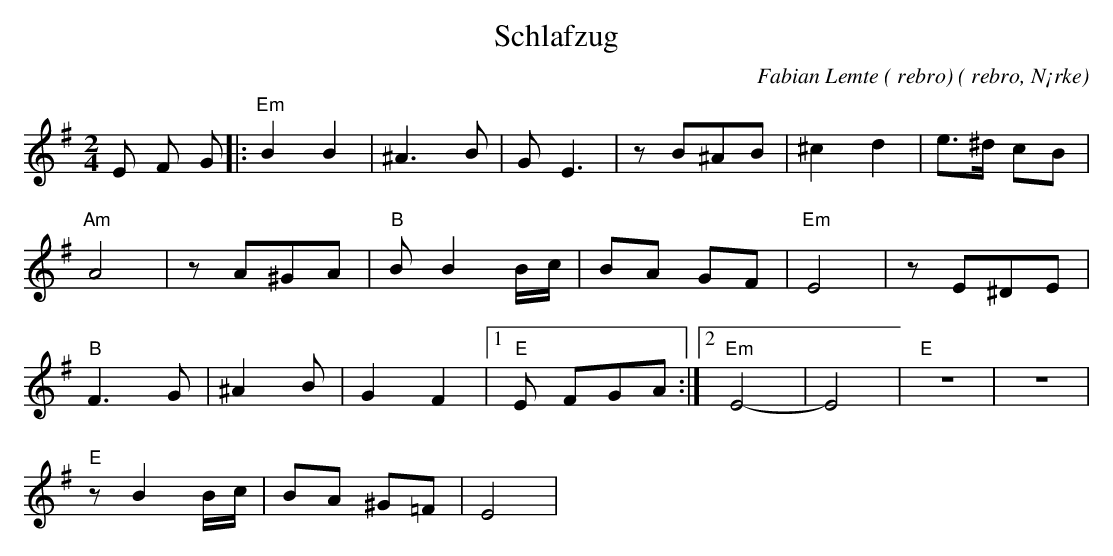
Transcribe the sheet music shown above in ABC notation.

X:1
T:Schlafzug
O: rebro, N¡rke
C:Fabian Lemte ( rebro)
M:2/4
L:1/8
K:Em
E F G |:"Em" B2 B2 | ^A3B | GE3 | zB^AB | ^c2 d2 | e>^d cB |
"Am" A4 | zA^GA |"B" B B2 B/2c/2 | BA GF |"Em" E4 | zE^DE |
"B" F3G | ^A2 B | G2 F2 |1"E" E FGA :|2"Em" E4- | E4 |"E" z4 | z4 |
"E" zB2 B/2c/2 | BA ^G=F | E4 |
